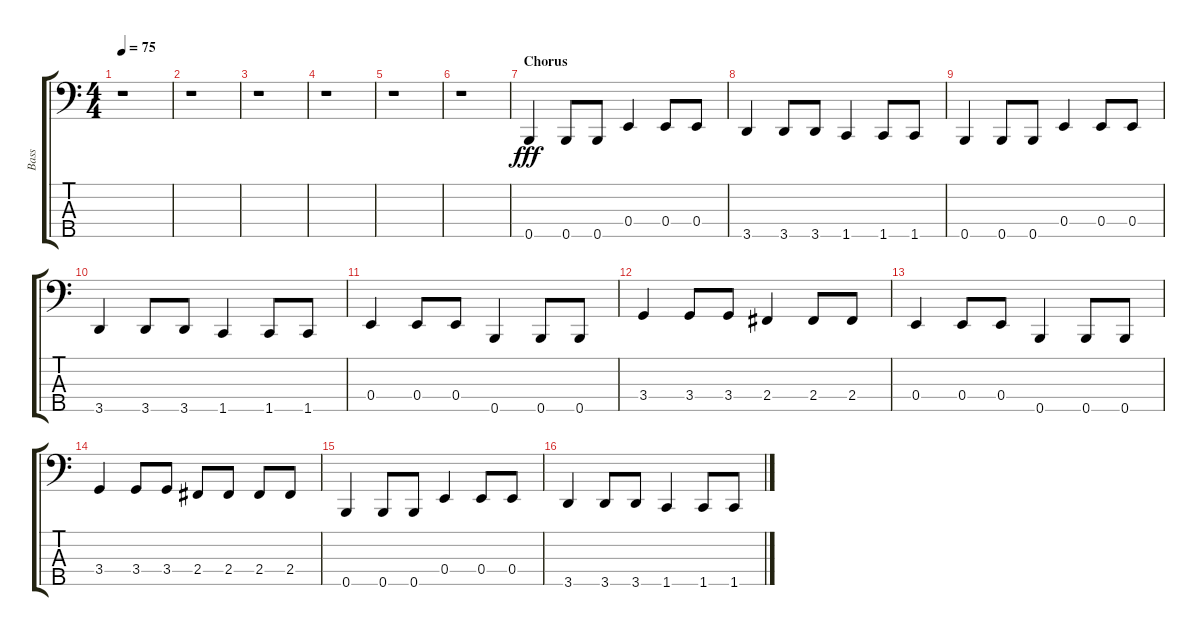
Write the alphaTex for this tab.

\track ("Bass" "Bass") {instrument electricbassfinger}
\staff {score tabs}
\tuning (G2 D2 A1 E1 B0) {hide}
\ts (4 4)
\tempo 75
\clef f4
\ks c
r.1{dy fff} |
r.1 |
r.1 |
r.1 |
r.1 |
r.1 |
\section ("" "Chorus")
0.5.4 0.5.8 0.5.8 0.4.4 0.4.8 0.4.8 |
3.5.4 3.5.8 3.5.8 1.5.4 1.5.8 1.5.8 |
0.5.4 0.5.8 0.5.8 0.4.4 0.4.8 0.4.8 |
3.5.4 3.5.8 3.5.8 1.5.4 1.5.8 1.5.8 |
0.4.4 0.4.8 0.4.8 0.5.4 0.5.8 0.5.8 |
3.4.4 3.4.8 3.4.8 2.4.4 2.4.8 2.4.8 |
0.4.4 0.4.8 0.4.8 0.5.4 0.5.8 0.5.8 |
3.4.4 3.4.8 3.4.8 2.4.8 2.4.8 2.4.8 2.4.8 |
0.5.4 0.5.8 0.5.8 0.4.4 0.4.8 0.4.8 |
3.5.4 3.5.8 3.5.8 1.5.4 1.5.8 1.5.8
